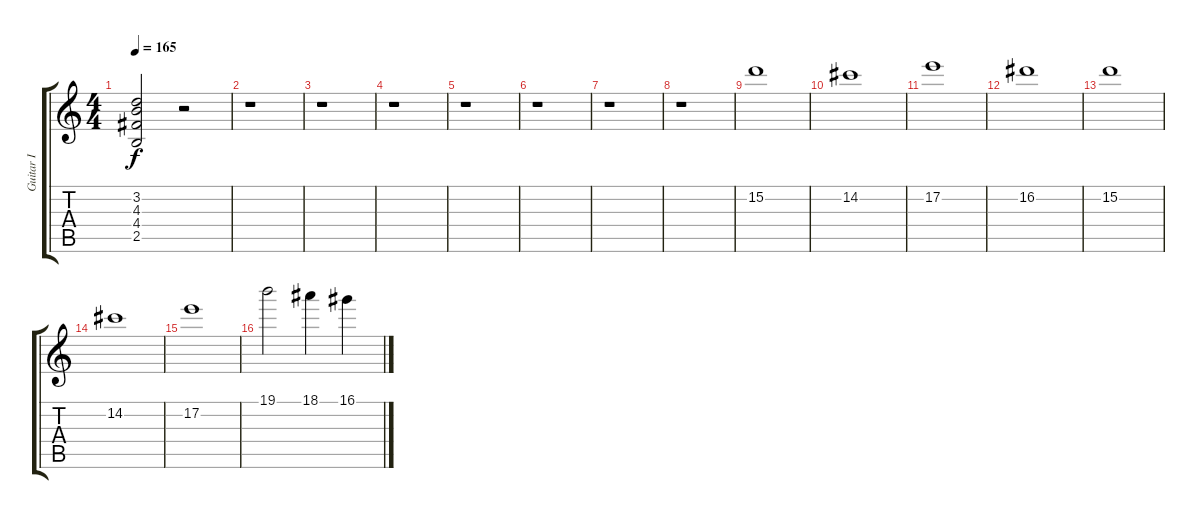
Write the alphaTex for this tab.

\track ("Guitar I" "Guitar I") {instrument distortionguitar}
\staff {score tabs}
\tuning (E4 B3 G3 D3 A2 E2) {hide}
\ts (4 4)
\tempo 165
\clef g2
\ks c
(3.2 4.3 4.4 2.5).2{dy f} r.2 |
r.1 |
r.1 |
r.1 |
r.1 |
r.1 |
r.1 |
r.1 |
15.2.1{volume 10} |
14.2.1 |
17.2.1 |
16.2.1 |
15.2.1 |
14.2.1 |
17.2.1 |
19.1.2 18.1.4 16.1.4
